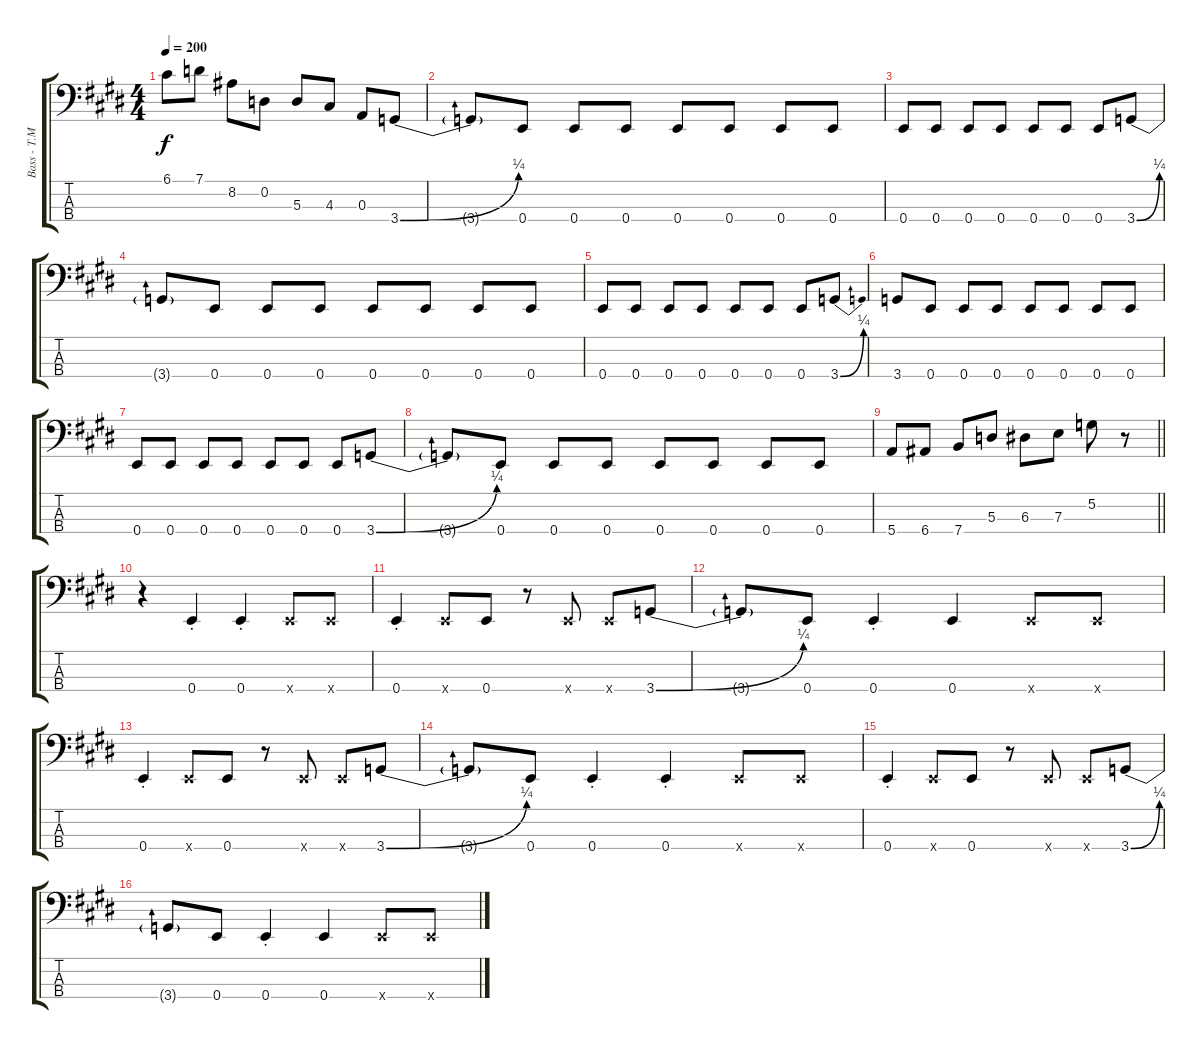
\track ("Bass - T.M. Stevens" "Bass - T.M") {instrument electricbassfinger}
\staff {score tabs}
\tuning (G2 D2 A1 E1) {hide}
\ts (4 4)
\tempo 200
\clef f4
\ks c#minor
6.1.8{dy f} 7.1.8 8.2.8 0.2.8 5.3.8 4.3.8 0.3.8 3.4{be (bend 0 0 60 1)}.8 |
\ks e
3.4{t}.8 0.4.8 0.4.8 0.4.8 0.4.8 0.4.8 0.4.8 0.4.8 |
\ks c#minor
0.4.8 0.4.8 0.4.8 0.4.8 0.4.8 0.4.8 0.4.8 3.4{be (bend 0 0 60 1)}.8 |
3.4{t}.8 0.4.8 0.4.8 0.4.8 0.4.8 0.4.8 0.4.8 0.4.8 |
0.4.8 0.4.8 0.4.8 0.4.8 0.4.8 0.4.8 0.4.8 3.4{be (bend 0 0 60 1)}.8 |
\ks e
3.4.8 0.4.8 0.4.8 0.4.8 0.4.8 0.4.8 0.4.8 0.4.8 |
\ks c#minor
0.4.8 0.4.8 0.4.8 0.4.8 0.4.8 0.4.8 0.4.8 3.4{be (bend 0 0 60 1)}.8 |
3.4{t}.8 0.4.8 0.4.8 0.4.8 0.4.8 0.4.8 0.4.8 0.4.8 |
\barLineRight lightlight
5.4.8 6.4.8 7.4.8 5.3.8 6.3.8 7.3.8 5.2.8 r.8 |
\ks e
r.4 0.4{st}.4 0.4{st}.4 0.4{x}.8 0.4{x}.8 |
\ks c#minor
0.4{st}.4 0.4{x}.8 0.4.8 r.8 0.4{x}.8 0.4{x}.8 3.4{be (bend 0 0 60 1)}.8 |
\ks e
3.4{t}.8 0.4.8 0.4{st}.4 0.4.4 0.4{x}.8 0.4{x}.8 |
\ks c#minor
0.4{st}.4 0.4{x}.8 0.4.8 r.8 0.4{x}.8 0.4{x}.8 3.4{be (bend 0 0 60 1)}.8 |
3.4{t}.8 0.4.8 0.4{st}.4 0.4{st}.4 0.4{x}.8 0.4{x}.8 |
0.4{st}.4 0.4{x}.8 0.4.8 r.8 0.4{x}.8 0.4{x}.8 3.4{be (bend 0 0 60 1)}.8 |
\ks e
3.4{t}.8 0.4.8 0.4{st}.4 0.4.4 0.4{x}.8 0.4{x}.8
